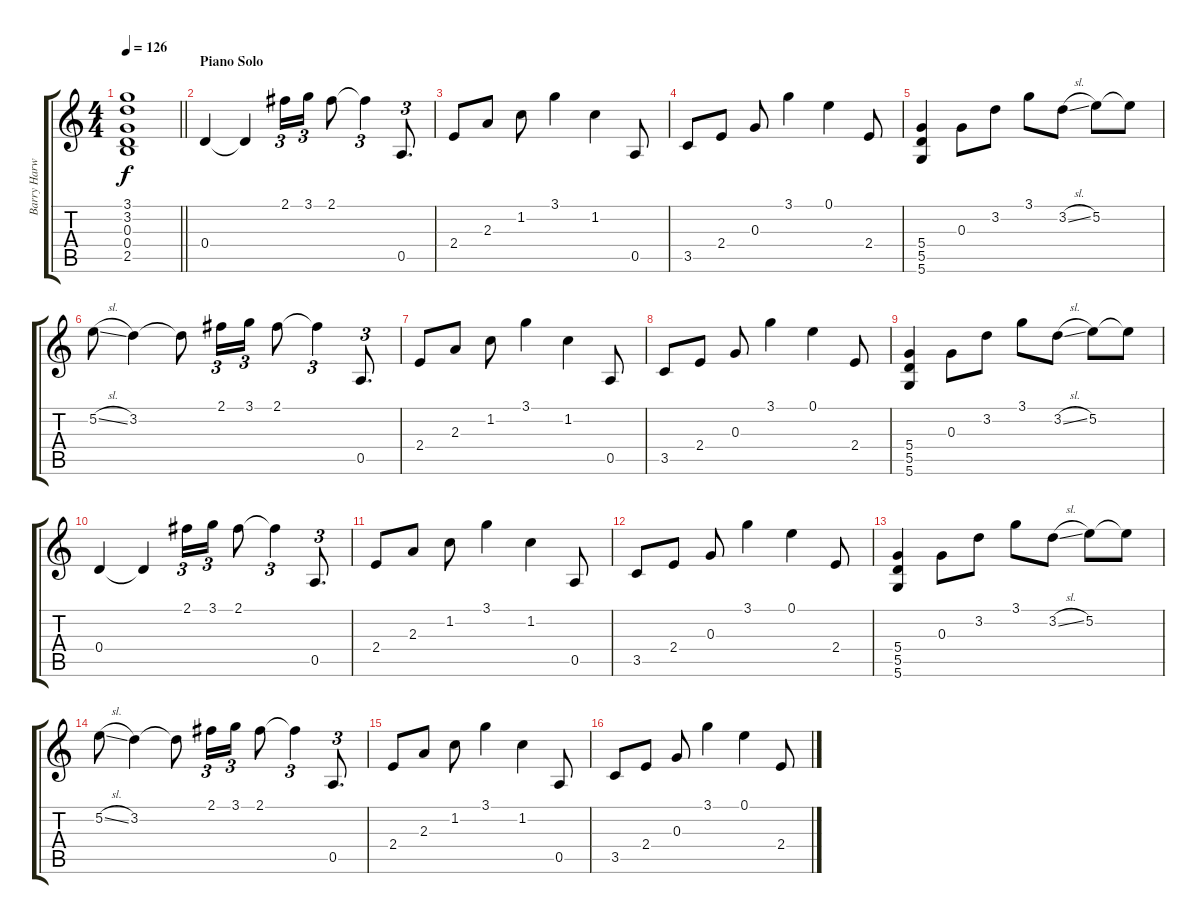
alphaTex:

\track ("Barry Harwood (Rhythm Guitar)" "Barry Harw") {instrument distortionguitar}
\staff {score tabs}
\tuning (E4 B3 G3 D3 A2 D2) {hide}
\ts (4 4)
\tempo 126
\clef g2
\barLineRight lightlight
\ks c
(3.1 3.2 0.3 0.4 2.5).1{dy f} |
\section ("" "Piano Solo")
0.4.4 0.4{t}.4 2.1.16{tu (3 2)} 3.1.16{tu (3 2)} 2.1.8 2.1{t}.4{tu (3 2)} 0.5.8{d tu (3 2)} |
2.4.8 2.3.8 1.2.8 3.1.4 1.2.4 0.5.8 |
3.5.8 2.4.8 0.3.8 3.1.4 0.1.4 2.4.8 |
(5.4 5.5 5.6).4 0.3.8 3.2.8 3.1.8 3.2{sl}.8 5.2.8 5.2{t}.8 |
5.2{sl}.8 3.2.4 3.2{t}.8 2.1.16{tu (3 2)} 3.1.16{tu (3 2)} 2.1.8 2.1{t}.4{tu (3 2)} 0.5.8{d tu (3 2)} |
2.4.8 2.3.8 1.2.8 3.1.4 1.2.4 0.5.8 |
3.5.8 2.4.8 0.3.8 3.1.4 0.1.4 2.4.8 |
(5.4 5.5 5.6).4 0.3.8 3.2.8 3.1.8 3.2{sl}.8 5.2.8 5.2{t}.8 |
0.4.4 0.4{t}.4 2.1.16{tu (3 2)} 3.1.16{tu (3 2)} 2.1.8 2.1{t}.4{tu (3 2)} 0.5.8{d tu (3 2)} |
2.4.8 2.3.8 1.2.8 3.1.4 1.2.4 0.5.8 |
3.5.8 2.4.8 0.3.8 3.1.4 0.1.4 2.4.8 |
(5.4 5.5 5.6).4 0.3.8 3.2.8 3.1.8 3.2{sl}.8 5.2.8 5.2{t}.8 |
5.2{sl}.8 3.2.4 3.2{t}.8 2.1.16{tu (3 2)} 3.1.16{tu (3 2)} 2.1.8 2.1{t}.4{tu (3 2)} 0.5.8{d tu (3 2)} |
2.4.8 2.3.8 1.2.8 3.1.4 1.2.4 0.5.8 |
3.5.8 2.4.8 0.3.8 3.1.4 0.1.4 2.4.8
